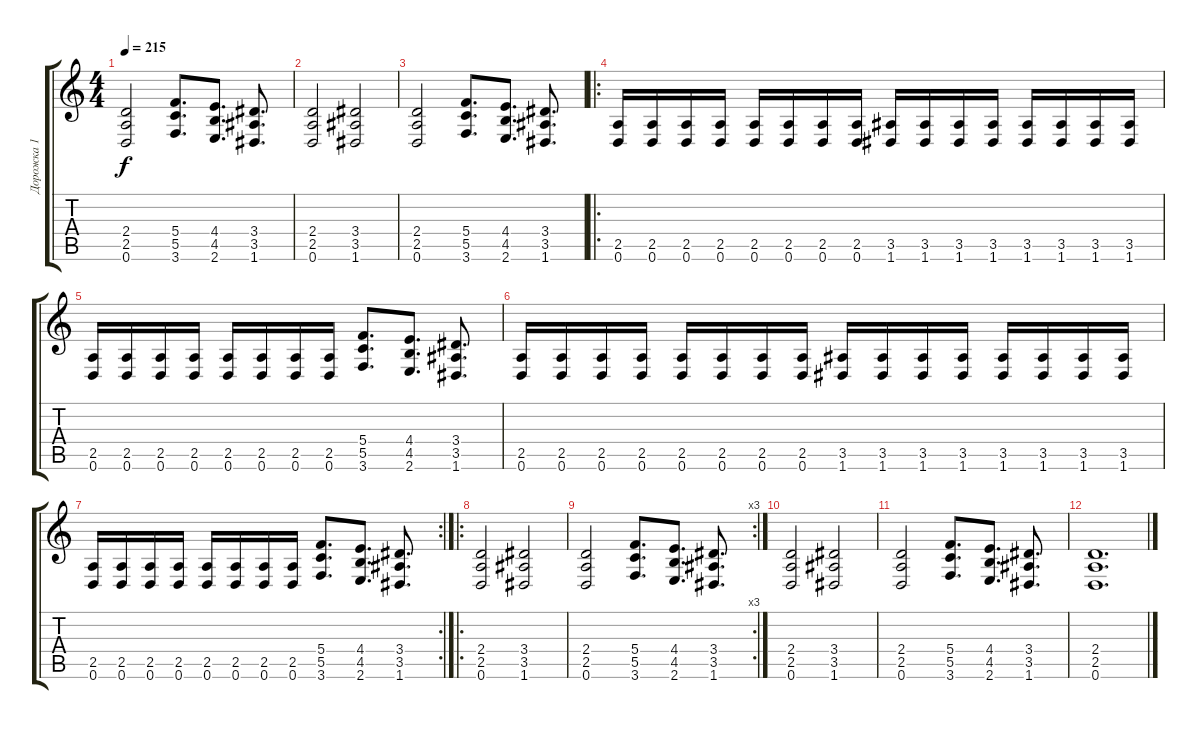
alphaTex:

\track ("Дорожка 1" "Дорожка 1") {instrument distortionguitar}
\staff {score tabs}
\tuning (D4 A3 F3 C3 G2 D2) {hide}
\ts (4 4)
\tempo 215
\clef g2
\ks c
(2.4 2.5 0.6).2{dy f} (5.4 5.5 3.6).8{d} (4.4 4.5 2.6).8{d} (3.4 3.5 1.6).8{d} |
(2.4 2.5 0.6).2 (3.4 3.5 1.6).2 |
(2.4 2.5 0.6).2 (5.4 5.5 3.6).8{d} (4.4 4.5 2.6).8{d} (3.4 3.5 1.6).8{d} |
\ro
(2.5 0.6).16 (2.5 0.6).16 (2.5 0.6).16 (2.5 0.6).16 (2.5 0.6).16 (2.5 0.6).16 (2.5 0.6).16 (2.5 0.6).16 (3.5 1.6).16 (3.5 1.6).16 (3.5 1.6).16 (3.5 1.6).16 (3.5 1.6).16 (3.5 1.6).16 (3.5 1.6).16 (3.5 1.6).16 |
(2.5 0.6).16 (2.5 0.6).16 (2.5 0.6).16 (2.5 0.6).16 (2.5 0.6).16 (2.5 0.6).16 (2.5 0.6).16 (2.5 0.6).16 (5.4 5.5 3.6).8{d} (4.4 4.5 2.6).8{d} (3.4 3.5 1.6).8{d} |
(2.5 0.6).16 (2.5 0.6).16 (2.5 0.6).16 (2.5 0.6).16 (2.5 0.6).16 (2.5 0.6).16 (2.5 0.6).16 (2.5 0.6).16 (3.5 1.6).16 (3.5 1.6).16 (3.5 1.6).16 (3.5 1.6).16 (3.5 1.6).16 (3.5 1.6).16 (3.5 1.6).16 (3.5 1.6).16 |
\rc 2
(2.5 0.6).16 (2.5 0.6).16 (2.5 0.6).16 (2.5 0.6).16 (2.5 0.6).16 (2.5 0.6).16 (2.5 0.6).16 (2.5 0.6).16 (5.4 5.5 3.6).8{d} (4.4 4.5 2.6).8{d} (3.4 3.5 1.6).8{d} |
\ro
(2.4 2.5 0.6).2 (3.4 3.5 1.6).2 |
\rc 3
(2.4 2.5 0.6).2 (5.4 5.5 3.6).8{d} (4.4 4.5 2.6).8{d} (3.4 3.5 1.6).8{d} |
(2.4 2.5 0.6).2 (3.4 3.5 1.6).2 |
(2.4 2.5 0.6).2 (5.4 5.5 3.6).8{d} (4.4 4.5 2.6).8{d} (3.4 3.5 1.6).8{d} |
(2.4 2.5 0.6).1{d}
